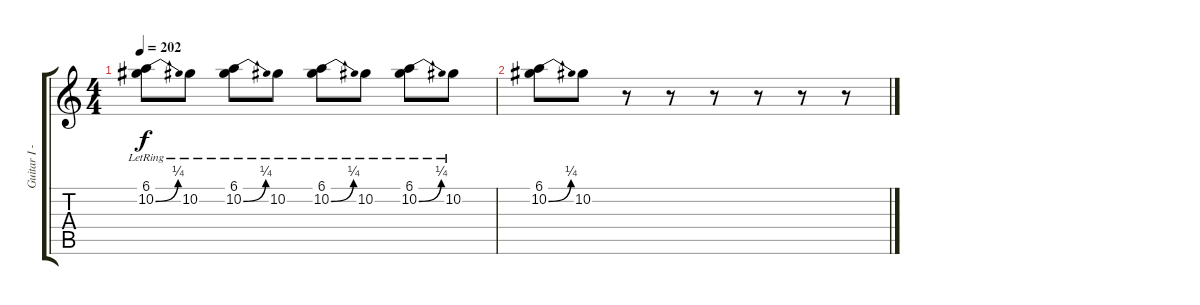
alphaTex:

\track ("Guitar I - (Distortion Overdub) Jade" "Guitar I -") {instrument distortionguitar}
\staff {score tabs}
\tuning (Eb4 Bb3 Gb3 Db3 Ab2 Eb2) {hide}
\ts (4 4)
\tempo 202
\clef g2
\ks c
(6.1 10.2{be (bend 0 0 60 1) lr}).8{dy f volume 10 instrument distortionguitar} 10.2{lr}.8 (6.1 10.2{be (bend 0 0 60 1) lr}).8 10.2{lr}.8 (6.1 10.2{be (bend 0 0 60 1) lr}).8 10.2{lr}.8 (6.1 10.2{be (bend 0 0 60 1) lr}).8 10.2{lr}.8 |
(6.1 10.2{be (bend 0 0 60 1)}).8 10.2.8 r.8{volume 13} r.8 r.8 r.8 r.8 r.8
